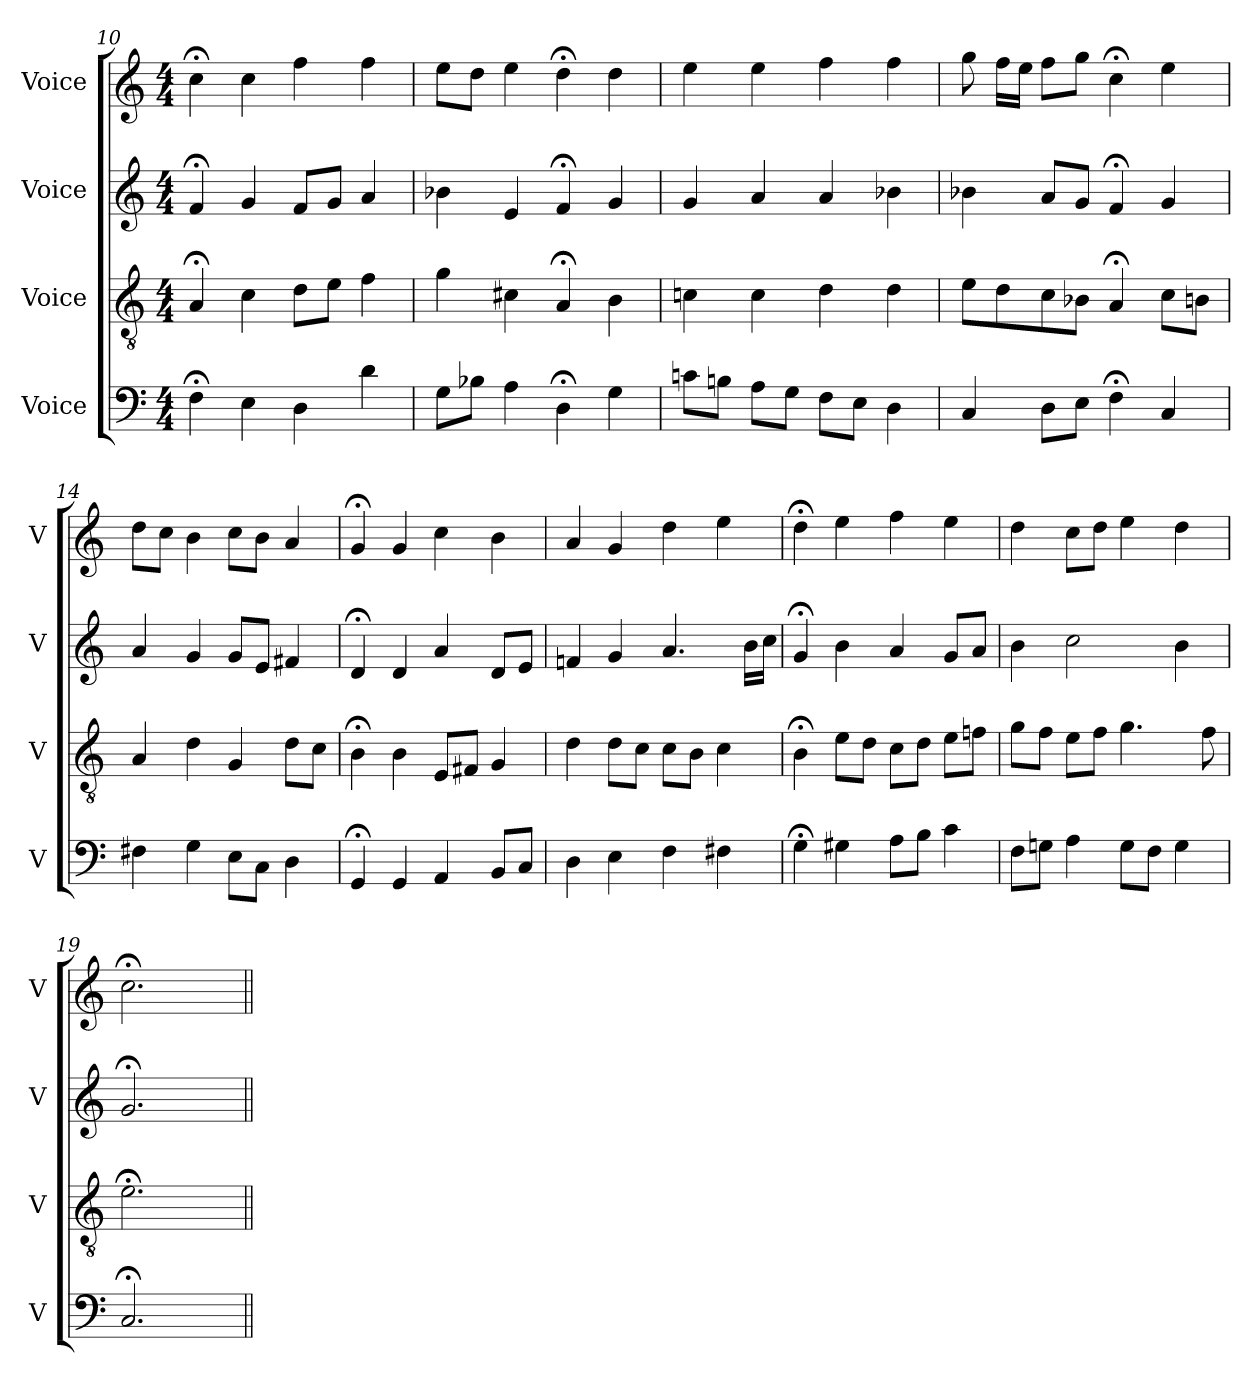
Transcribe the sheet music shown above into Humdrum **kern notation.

**kern	**kern	**kern	**kern
*part4	*part3	*part2	*part1
*staff4	*staff3	*staff2	*staff1
*I"Voice	*I"Voice	*I"Voice	*I"Voice
*I'V	*I'V	*I'V	*I'V
*clefF4	*clefGv2	*clefG2	*clefG2
*k[]	*k[]	*k[]	*k[]
*M4/4	*M4/4	*M4/4	*M4/4
=10	=10	=10	=10
4F;\	4A;/	4f;/	4cc;\
4E\	4c\	4g/	4cc\
4D\	8d\L	8f/L	4ff\
.	8e\J	8g/J	.
4d\	4f\	4a/	4ff\
=11	=11	=11	=11
8G\L	4g\	4b-X\	8ee\L
8B-X\J	.	.	8dd\J
4A\	4c#X\	4e/	4ee\
4D;\	4A;/	4f;/	4dd;\
4G\	4B\	4g/	4dd\
=12	=12	=12	=12
8cn\L	4cn\	4g/	4ee\
8Bn\J	.	.	.
8A\L	4c\	4a/	4ee\
8G\J	.	.	.
8F\L	4d\	4a/	4ff\
8E\J	.	.	.
4D\	4d\	4b-X\	4ff\
!!LO:PB:g=z
=13	=13	=13	=13
4C/	8e\L	4b-X\	8gg\
.	8d\	.	16ff\LL
.	.	.	16ee\JJ
8D\L	8c\	8a/L	8ff\L
8E\J	8B-X\J	8g/J	8gg\J
4F;\	4A;/	4f;/	4cc;\
4C/	8c\L	4g/	4ee\
.	8Bn\J	.	.
=14	=14	=14	=14
4F#X\	4A/	4a/	8dd\L
.	.	.	8cc\J
4G\	4d\	4g/	4b\
8E\L	4G/	8g/L	8cc\L
8C\J	.	8e/J	8b\J
4D\	8d\L	4f#X/	4a/
.	8c\J	.	.
=15	=15	=15	=15
4GG;/	4B;\	4d;/	4g;/
4GG/	4B\	4d/	4g/
4AA/	8E/L	4a/	4cc\
.	8F#X/J	.	.
8BB/L	4G/	8d/L	4b\
8C/J	.	8e/J	.
=16	=16	=16	=16
4D\	4d\	4fn/	4a/
4E\	8d\L	4g/	4g/
.	8c\J	.	.
4F\	8c\L	4.a/	4dd\
.	8B\J	.	.
4F#X\	4c\	.	4ee\
.	.	16b\LL	.
.	.	16cc\JJ	.
!!LO:LB:g=z
=17	=17	=17	=17
4G;\	4B;\	4g;/	4dd;\
4G#X\	8e\L	4b\	4ee\
.	8d\J	.	.
8A\L	8c\L	4a/	4ff\
8B\J	8d\J	.	.
4c\	8e\L	8g/L	4ee\
.	8fn\J	8a/J	.
=18	=18	=18	=18
8F\L	8g\L	4b\	4dd\
8Gn\J	8f\J	.	.
4A\	8e\L	2cc\	8cc\L
.	8f\J	.	8dd\J
8G\L	4.g\	.	4ee\
8F\J	.	.	.
4G\	.	4b\	4dd\
.	8f\	.	.
=19	=19	=19	=19
2.C;/	2.e;\	2.g;/	2.cc;\
4ryy	4ryy	4ryy	4ryy
=||	=||	=||	=||
*-	*-	*-	*-
